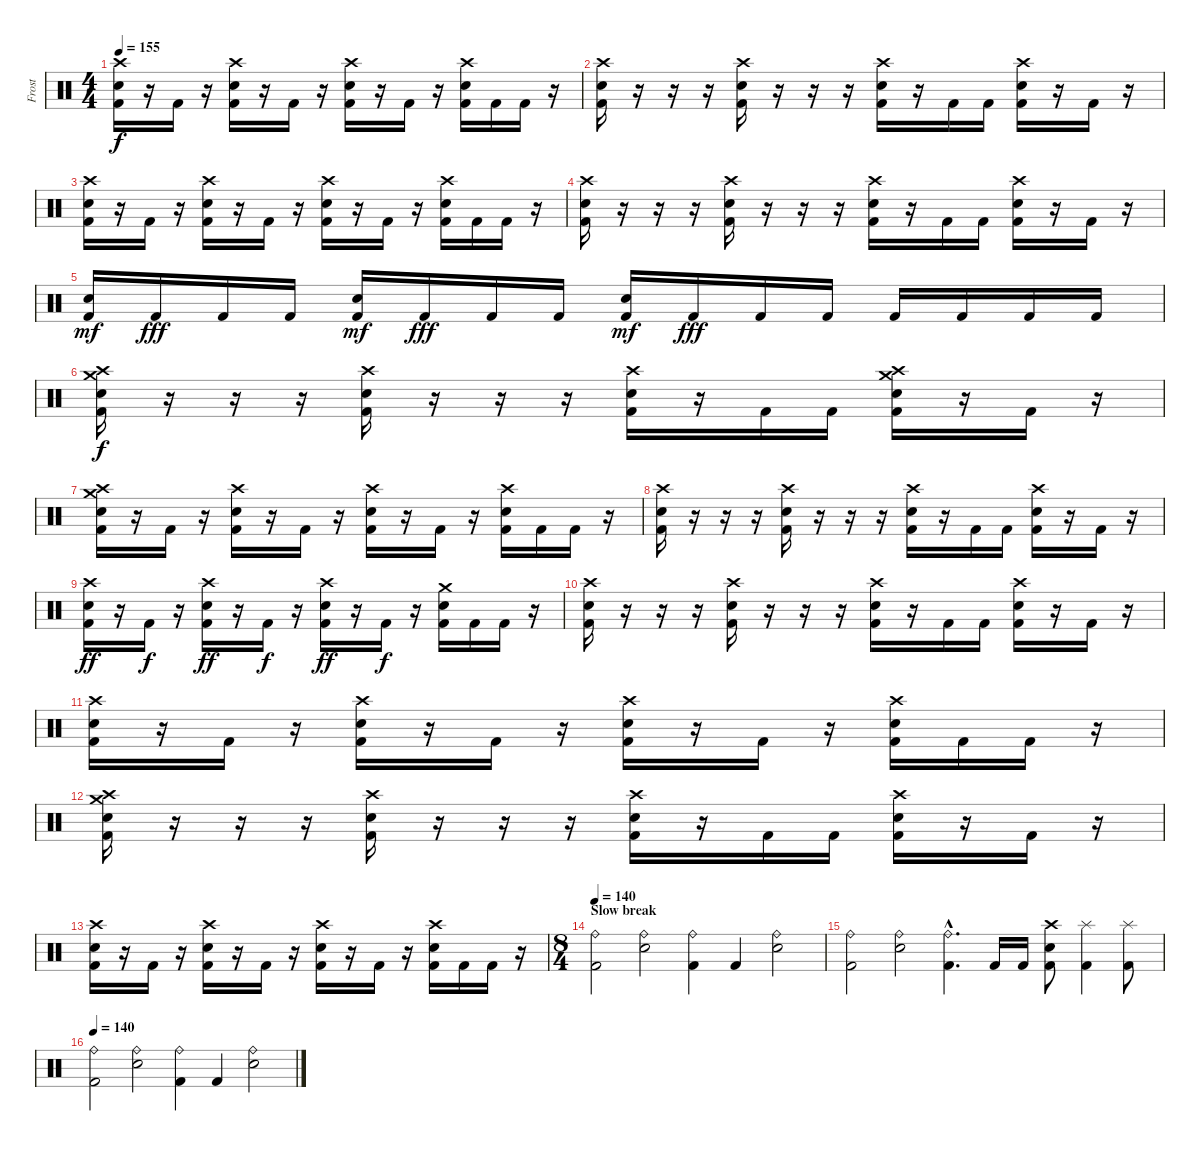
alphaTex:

\track ("Frost" "Frost") {instrument percussion}
\staff {score}
\articulation defaults
\ts (4 4)
\tempo 155
\clef neutral
\ks c
("Kick (hit) 2" "Electric Snare (hit)" "Crash high (hit)").16{dy f} r.16 "Kick (hit) 2".16 r.16 ("Kick (hit) 2" "Electric Snare (hit)" "Crash high (hit)").16 r.16 "Kick (hit) 2".16 r.16 ("Kick (hit) 2" "Electric Snare (hit)" "Crash high (hit)").16 r.16 "Kick (hit) 2".16 r.16 ("Kick (hit) 2" "Electric Snare (hit)" "Crash high (hit)").16 "Kick (hit) 2".16 "Kick (hit) 2".16 r.16 |
("Kick (hit) 2" "Electric Snare (hit)" "Crash high (hit)").16 r.16 r.16 r.16 ("Kick (hit) 2" "Electric Snare (hit)" "Crash high (hit)").16 r.16 r.16 r.16 ("Kick (hit) 2" "Electric Snare (hit)" "Crash high (hit)").16 r.16 "Kick (hit) 2".16 "Kick (hit) 2".16 ("Kick (hit) 2" "Electric Snare (hit)" "Crash high (hit)").16 r.16 "Kick (hit) 2".16 r.16 |
("Kick (hit) 2" "Electric Snare (hit)" "Crash high (hit)").16 r.16 "Kick (hit) 2".16 r.16 ("Kick (hit) 2" "Electric Snare (hit)" "Crash high (hit)").16 r.16 "Kick (hit) 2".16 r.16 ("Kick (hit) 2" "Electric Snare (hit)" "Crash high (hit)").16 r.16 "Kick (hit) 2".16 r.16 ("Kick (hit) 2" "Electric Snare (hit)" "Crash high (hit)").16 "Kick (hit) 2".16 "Kick (hit) 2".16 r.16 |
("Kick (hit) 2" "Electric Snare (hit)" "Crash high (hit)").16 r.16 r.16 r.16 ("Kick (hit) 2" "Electric Snare (hit)" "Crash high (hit)").16 r.16 r.16 r.16 ("Kick (hit) 2" "Electric Snare (hit)" "Crash high (hit)").16 r.16 "Kick (hit) 2".16 "Kick (hit) 2".16 ("Kick (hit) 2" "Electric Snare (hit)" "Crash high (hit)").16 r.16 "Kick (hit) 2".16 r.16 |
("Kick (hit) 2" "Electric Snare (hit)").16{dy mf} "Kick (hit) 2".16{dy fff} "Kick (hit) 2".16 "Kick (hit) 2".16 ("Kick (hit) 2" "Electric Snare (hit)").16{dy mf} "Kick (hit) 2".16{dy fff} "Kick (hit) 2".16 "Kick (hit) 2".16 ("Kick (hit) 2" "Electric Snare (hit)").16{dy mf} "Kick (hit) 2".16{dy fff} "Kick (hit) 2".16 "Kick (hit) 2".16 "Kick (hit) 2".16 "Kick (hit) 2".16 "Kick (hit) 2".16 "Kick (hit) 2".16 |
("Kick (hit) 2" "Electric Snare (hit)" "Crash medium (hit)" "Crash high (hit)").16{dy f} r.16 r.16 r.16 ("Kick (hit) 2" "Electric Snare (hit)" "Crash high (hit)").16 r.16 r.16 r.16 ("Kick (hit) 2" "Electric Snare (hit)" "Crash high (hit)").16 r.16 "Kick (hit) 2".16 "Kick (hit) 2".16 ("Kick (hit) 2" "Electric Snare (hit)" "Crash medium (hit)" "Crash high (hit)").16 r.16 "Kick (hit) 2".16 r.16 |
("Kick (hit) 2" "Electric Snare (hit)" "Crash medium (hit)" "Crash high (hit)").16 r.16 "Kick (hit) 2".16 r.16 ("Kick (hit) 2" "Electric Snare (hit)" "Crash high (hit)").16 r.16 "Kick (hit) 2".16 r.16 ("Kick (hit) 2" "Electric Snare (hit)" "Crash high (hit)").16 r.16 "Kick (hit) 2".16 r.16 ("Kick (hit) 2" "Electric Snare (hit)" "Crash high (hit)").16 "Kick (hit) 2".16 "Kick (hit) 2".16 r.16 |
("Kick (hit) 2" "Electric Snare (hit)" "Crash high (hit)").16 r.16 r.16 r.16 ("Kick (hit) 2" "Electric Snare (hit)" "Crash high (hit)").16 r.16 r.16 r.16 ("Kick (hit) 2" "Electric Snare (hit)" "Crash high (hit)").16 r.16 "Kick (hit) 2".16 "Kick (hit) 2".16 ("Kick (hit) 2" "Electric Snare (hit)" "Crash high (hit)").16 r.16 "Kick (hit) 2".16 r.16 |
("Kick (hit) 2" "Electric Snare (hit)" "Crash high (hit)").16{dy ff} r.16 "Kick (hit) 2".16{dy f} r.16 ("Kick (hit) 2" "Electric Snare (hit)" "Crash high (hit)").16{dy ff} r.16 "Kick (hit) 2".16{dy f} r.16 ("Kick (hit) 2" "Electric Snare (hit)" "Crash high (hit)").16{dy ff} r.16 "Kick (hit) 2".16{dy f} r.16 ("Kick (hit) 2" "Electric Snare (hit)" "Crash medium (hit)").16 "Kick (hit) 2".16 "Kick (hit) 2".16 r.16 |
("Kick (hit) 2" "Electric Snare (hit)" "Crash high (hit)").16 r.16 r.16 r.16 ("Kick (hit) 2" "Electric Snare (hit)" "Crash high (hit)").16 r.16 r.16 r.16 ("Kick (hit) 2" "Electric Snare (hit)" "Crash high (hit)").16 r.16 "Kick (hit) 2".16 "Kick (hit) 2".16 ("Kick (hit) 2" "Electric Snare (hit)" "Crash high (hit)").16 r.16 "Kick (hit) 2".16 r.16 |
("Kick (hit) 2" "Electric Snare (hit)" "Crash high (hit)").16 r.16 "Kick (hit) 2".16 r.16 ("Kick (hit) 2" "Electric Snare (hit)" "Crash high (hit)").16 r.16 "Kick (hit) 2".16 r.16 ("Kick (hit) 2" "Electric Snare (hit)" "Crash high (hit)").16 r.16 "Kick (hit) 2".16 r.16 ("Kick (hit) 2" "Electric Snare (hit)" "Crash high (hit)").16 "Kick (hit) 2".16 "Kick (hit) 2".16 r.16 |
("Kick (hit) 2" "Electric Snare (hit)" "Crash medium (hit)" "Crash high (hit)").16 r.16 r.16 r.16 ("Kick (hit) 2" "Electric Snare (hit)" "Crash high (hit)").16 r.16 r.16 r.16 ("Kick (hit) 2" "Electric Snare (hit)" "Crash high (hit)").16 r.16 "Kick (hit) 2".16 "Kick (hit) 2".16 ("Kick (hit) 2" "Electric Snare (hit)" "Crash high (hit)").16 r.16 "Kick (hit) 2".16 r.16 |
("Kick (hit) 2" "Electric Snare (hit)" "Crash high (hit)").16 r.16 "Kick (hit) 2".16 r.16 ("Kick (hit) 2" "Electric Snare (hit)" "Crash high (hit)").16 r.16 "Kick (hit) 2".16 r.16 ("Kick (hit) 2" "Electric Snare (hit)" "Crash high (hit)").16 r.16 "Kick (hit) 2".16 r.16 ("Kick (hit) 2" "Electric Snare (hit)" "Crash high (hit)").16 "Kick (hit) 2".16 "Kick (hit) 2".16 r.16 |
\ts (8 4)
\section ("" "Slow break")
\tempo 140
("Kick (hit) 2" "Ride (bell)").2 ("Electric Snare (hit)" "Ride (bell)").2 ("Kick (hit) 2" "Ride (bell)").4 "Kick (hit) 2".4 ("Electric Snare (hit)" "Ride (bell)").2 |
("Kick (hit) 2" "Ride (bell)").2 ("Electric Snare (hit)" "Ride (bell)").2 ("Kick (hit) 2"{hac} "Ride (bell)"{hac}).4{d} "Kick (hit) 2".16 "Kick (hit) 2".16 ("Kick (hit) 2" "Electric Snare (hit)" "Crash high (hit)").8 ("Kick (hit) 2" "Splash (hit)").4 ("Kick (hit) 2" "Splash (hit)").8 |
\tempo 140
("Kick (hit) 2" "Ride (bell)").2 ("Electric Snare (hit)" "Ride (bell)").2 ("Kick (hit) 2" "Ride (bell)").4 "Kick (hit) 2".4 ("Electric Snare (hit)" "Ride (bell)").2
